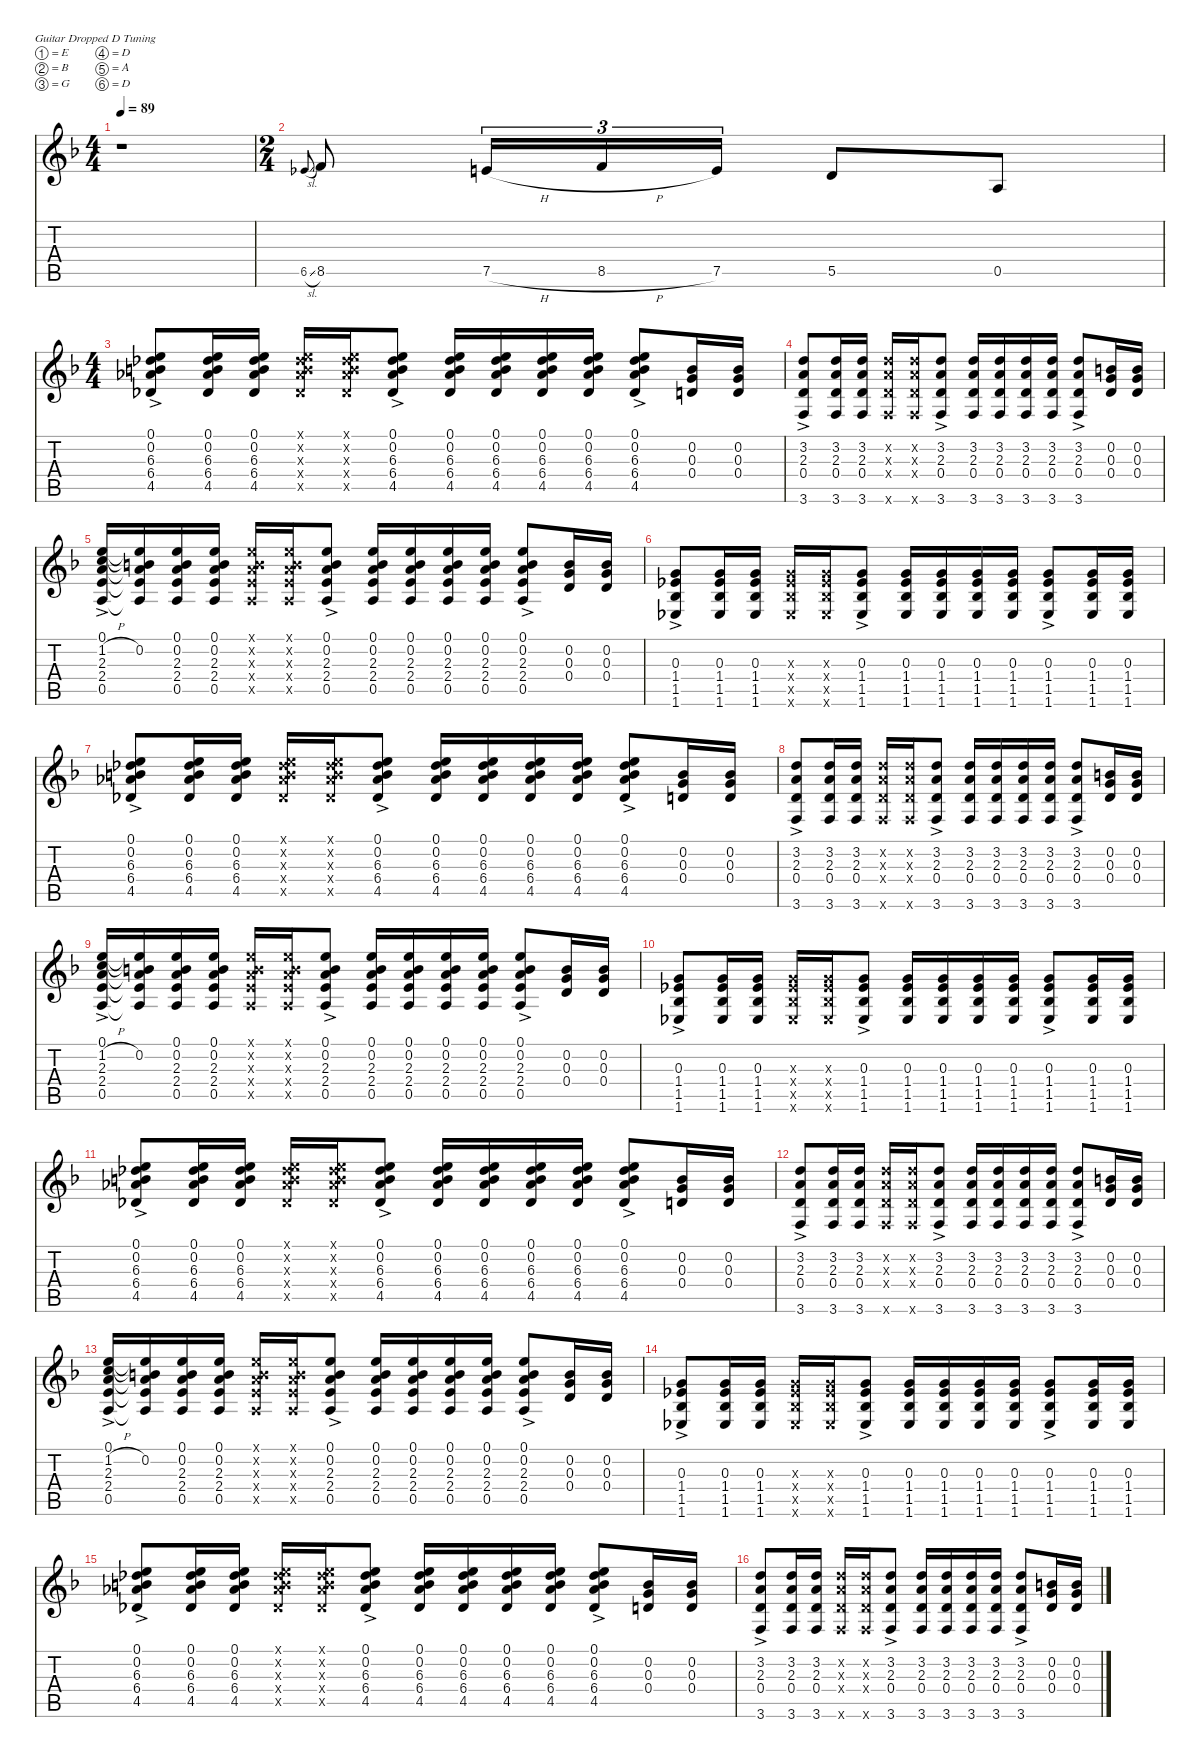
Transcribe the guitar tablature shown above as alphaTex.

\defaultSystemsLayout 4
\hideDynamics
\bracketExtendMode nobrackets
\singleTrackTrackNamePolicy hidden
\multiTrackTrackNamePolicy hidden
\firstSystemTrackNameMode fullname
\firstSystemTrackNameOrientation horizontal
\otherSystemsTrackNameOrientation horizontal
\track ("Guitar 1" "Guitar 1") {instrument distortionguitar}
\staff {score tabs}
\tuning (E4 B3 G3 D3 A2 D2)
\ts (4 4)
\beaming (8 2 2 2 2)
\tempo 89
\clef g2
\ks f
r.1{dy mf instrument distortionguitar beam Down} |
\ts (2 4)
\beaming (8 2 2 2 2)
6.5{sl acc b}.8{gr onbeat beam Up} 8.5{acc forcenatural}.8{dy f beam Up} 7.5{h acc forcenatural}.16{tu (3 2) beam Up} 8.5{h acc forcenatural}.16{tu (3 2) beam Up} 7.5{acc forcenatural}.16{tu (3 2) beam Up} 5.5{acc forcenatural}.8{beam Up} 0.5{acc forcenatural}.8{beam Up} |
\ts (4 4)
\beaming (8 2 2 2 2)
(0.1{ac acc forcenatural} 0.2{ac acc forcenatural} 6.3{ac acc b} 6.4{ac acc b} 4.5{ac acc b}).8{dy mp beam Up} (0.1{acc forcenatural} 0.2{acc forcenatural} 6.3{acc b} 6.4{acc b} 4.5{acc b}).16{dy mf beam Up} (0.1{acc forcenatural} 0.2{acc forcenatural} 6.3{acc b} 6.4{acc b} 4.5{acc b}).16{beam Up} (0.1{x acc forcenatural} 0.2{x acc forcenatural} 6.3{x acc b} 6.4{x acc b} 4.5{x acc b}).16{beam Up} (0.1{x acc forcenatural} 0.2{x acc forcenatural} 6.3{x acc b} 6.4{x acc b} 4.5{x acc b}).16{beam Up} (0.1{ac acc forcenatural} 0.2{ac acc forcenatural} 6.3{ac acc b} 6.4{ac acc b} 4.5{ac acc b}).8{beam Up} (0.1{acc forcenatural} 0.2{acc forcenatural} 6.3{acc b} 6.4{acc b} 4.5{acc b}).16{beam Up} (0.1{acc forcenatural} 0.2{acc forcenatural} 6.3{acc b} 6.4{acc b} 4.5{acc b}).16{beam Up} (0.1{acc forcenatural} 0.2{acc forcenatural} 6.3{acc b} 6.4{acc b} 4.5{acc b}).16{beam Up} (0.1{acc forcenatural} 0.2{acc forcenatural} 6.3{acc b} 6.4{acc b} 4.5{acc b}).16{beam Up} (0.1{ac acc forcenatural} 0.2{ac acc forcenatural} 6.3{ac acc b} 6.4{ac acc b} 4.5{ac acc b}).8{beam Up} (0.2{acc forcenatural} 0.3{acc forcenatural} 0.4{acc forcenatural}).16{beam Up} (0.2{acc forcenatural} 0.3{acc forcenatural} 0.4{acc forcenatural}).16{beam Up} |
(3.2{ac acc forcenatural} 2.3{ac acc forcenatural} 0.4{ac acc forcenatural} 3.6{ac acc forcenatural}).8{dy ff beam Up} (3.2{acc forcenatural} 2.3{acc forcenatural} 0.4{acc forcenatural} 3.6{acc forcenatural}).16{beam Up} (3.2{acc forcenatural} 2.3{acc forcenatural} 0.4{acc forcenatural} 3.6{acc forcenatural}).16{beam Up} (3.2{x acc forcenatural} 2.3{x acc forcenatural} 0.4{x acc forcenatural} 3.6{x acc forcenatural}).16{beam Up} (3.2{x acc forcenatural} 2.3{x acc forcenatural} 0.4{x acc forcenatural} 3.6{x acc forcenatural}).16{beam Up} (3.2{ac acc forcenatural} 2.3{ac acc forcenatural} 0.4{ac acc forcenatural} 3.6{ac acc forcenatural}).8{beam Up} (3.2{acc forcenatural} 2.3{acc forcenatural} 0.4{acc forcenatural} 3.6{acc forcenatural}).16{beam Up} (3.2{acc forcenatural} 2.3{acc forcenatural} 0.4{acc forcenatural} 3.6{acc forcenatural}).16{beam Up} (3.2{acc forcenatural} 2.3{acc forcenatural} 0.4{acc forcenatural} 3.6{acc forcenatural}).16{beam Up} (3.2{acc forcenatural} 2.3{acc forcenatural} 0.4{acc forcenatural} 3.6{acc forcenatural}).16{beam Up} (3.2{ac acc forcenatural} 2.3{ac acc forcenatural} 0.4{ac acc forcenatural} 3.6{ac acc forcenatural}).8{beam Up} (0.2{acc forcenatural} 0.3{acc forcenatural} 0.4{acc forcenatural}).16{beam Up} (0.2{acc forcenatural} 0.3{acc forcenatural} 0.4{acc forcenatural}).16{beam Up} |
(0.1{ac acc forcenatural} 1.2{h ac acc forcenatural} 2.3{ac acc forcenatural} 2.4{ac acc forcenatural} 0.5{ac acc forcenatural}).16{beam Up} (0.1{t acc forcenatural} 0.2{acc forcenatural} 2.3{t acc forcenatural} 2.4{t acc forcenatural} 0.5{t acc forcenatural}).16{beam Up} (0.1{acc forcenatural} 0.2{acc forcenatural} 2.3{acc forcenatural} 2.4{acc forcenatural} 0.5{acc forcenatural}).16{beam Up} (0.1{acc forcenatural} 0.2{acc forcenatural} 2.3{acc forcenatural} 2.4{acc forcenatural} 0.5{acc forcenatural}).16{beam Up} (0.1{x acc forcenatural} 0.2{x acc forcenatural} 2.3{x acc forcenatural} 2.4{x acc forcenatural} 0.5{x acc forcenatural}).16{beam Up} (0.1{x acc forcenatural} 0.2{x acc forcenatural} 2.3{x acc forcenatural} 2.4{x acc forcenatural} 0.5{x acc forcenatural}).16{beam Up} (0.1{ac acc forcenatural} 0.2{ac acc forcenatural} 2.3{ac acc forcenatural} 2.4{ac acc forcenatural} 0.5{ac acc forcenatural}).8{beam Up} (0.1{acc forcenatural} 0.2{acc forcenatural} 2.3{acc forcenatural} 2.4{acc forcenatural} 0.5{acc forcenatural}).16{beam Up} (0.1{acc forcenatural} 0.2{acc forcenatural} 2.3{acc forcenatural} 2.4{acc forcenatural} 0.5{acc forcenatural}).16{beam Up} (0.1{acc forcenatural} 0.2{acc forcenatural} 2.3{acc forcenatural} 2.4{acc forcenatural} 0.5{acc forcenatural}).16{beam Up} (0.1{acc forcenatural} 0.2{acc forcenatural} 2.3{acc forcenatural} 2.4{acc forcenatural} 0.5{acc forcenatural}).16{beam Up} (0.1{ac acc forcenatural} 0.2{ac acc forcenatural} 2.3{ac acc forcenatural} 2.4{ac acc forcenatural} 0.5{ac acc forcenatural}).8{beam Up} (0.2{acc forcenatural} 0.3{acc forcenatural} 0.4{acc forcenatural}).16{beam Up} (0.2{acc forcenatural} 0.3{acc forcenatural} 0.4{acc forcenatural}).16{beam Up} |
(0.3{ac acc forcenatural} 1.4{ac acc b} 1.5{ac acc b} 1.6{ac acc b}).8{beam Up} (0.3{acc forcenatural} 1.4{acc b} 1.5{acc b} 1.6{acc b}).16{beam Up} (0.3{acc forcenatural} 1.4{acc b} 1.5{acc b} 1.6{acc b}).16{beam Up} (0.3{x acc forcenatural} 1.4{x acc b} 1.5{x acc b} 1.6{x acc b}).16{beam Up} (0.3{x acc forcenatural} 1.4{x acc b} 1.5{x acc b} 1.6{x acc b}).16{beam Up} (0.3{ac acc forcenatural} 1.4{ac acc b} 1.5{ac acc b} 1.6{ac acc b}).8{beam Up} (0.3{acc forcenatural} 1.4{acc b} 1.5{acc b} 1.6{acc b}).16{beam Up} (0.3{acc forcenatural} 1.4{acc b} 1.5{acc b} 1.6{acc b}).16{beam Up} (0.3{acc forcenatural} 1.4{acc b} 1.5{acc b} 1.6{acc b}).16{beam Up} (0.3{acc forcenatural} 1.4{acc b} 1.5{acc b} 1.6{acc b}).16{beam Up} (0.3{ac acc forcenatural} 1.4{ac acc b} 1.5{ac acc b} 1.6{ac acc b}).8{beam Up} (0.3{acc forcenatural} 1.4{acc b} 1.5{acc b} 1.6{acc b}).16{beam Up} (0.3{acc forcenatural} 1.4{acc b} 1.5{acc b} 1.6{acc b}).16{beam Up} |
(0.1{ac acc forcenatural} 0.2{ac acc forcenatural} 6.3{ac acc b} 6.4{ac acc b} 4.5{ac acc b}).8{dy mp beam Up} (0.1{acc forcenatural} 0.2{acc forcenatural} 6.3{acc b} 6.4{acc b} 4.5{acc b}).16{dy mf beam Up} (0.1{acc forcenatural} 0.2{acc forcenatural} 6.3{acc b} 6.4{acc b} 4.5{acc b}).16{beam Up} (0.1{x acc forcenatural} 0.2{x acc forcenatural} 6.3{x acc b} 6.4{x acc b} 4.5{x acc b}).16{beam Up} (0.1{x acc forcenatural} 0.2{x acc forcenatural} 6.3{x acc b} 6.4{x acc b} 4.5{x acc b}).16{beam Up} (0.1{ac acc forcenatural} 0.2{ac acc forcenatural} 6.3{ac acc b} 6.4{ac acc b} 4.5{ac acc b}).8{beam Up} (0.1{acc forcenatural} 0.2{acc forcenatural} 6.3{acc b} 6.4{acc b} 4.5{acc b}).16{beam Up} (0.1{acc forcenatural} 0.2{acc forcenatural} 6.3{acc b} 6.4{acc b} 4.5{acc b}).16{beam Up} (0.1{acc forcenatural} 0.2{acc forcenatural} 6.3{acc b} 6.4{acc b} 4.5{acc b}).16{beam Up} (0.1{acc forcenatural} 0.2{acc forcenatural} 6.3{acc b} 6.4{acc b} 4.5{acc b}).16{beam Up} (0.1{ac acc forcenatural} 0.2{ac acc forcenatural} 6.3{ac acc b} 6.4{ac acc b} 4.5{ac acc b}).8{beam Up} (0.2{acc forcenatural} 0.3{acc forcenatural} 0.4{acc forcenatural}).16{beam Up} (0.2{acc forcenatural} 0.3{acc forcenatural} 0.4{acc forcenatural}).16{beam Up} |
(3.2{ac acc forcenatural} 2.3{ac acc forcenatural} 0.4{ac acc forcenatural} 3.6{ac acc forcenatural}).8{dy ff beam Up} (3.2{acc forcenatural} 2.3{acc forcenatural} 0.4{acc forcenatural} 3.6{acc forcenatural}).16{beam Up} (3.2{acc forcenatural} 2.3{acc forcenatural} 0.4{acc forcenatural} 3.6{acc forcenatural}).16{beam Up} (3.2{x acc forcenatural} 2.3{x acc forcenatural} 0.4{x acc forcenatural} 3.6{x acc forcenatural}).16{beam Up} (3.2{x acc forcenatural} 2.3{x acc forcenatural} 0.4{x acc forcenatural} 3.6{x acc forcenatural}).16{beam Up} (3.2{ac acc forcenatural} 2.3{ac acc forcenatural} 0.4{ac acc forcenatural} 3.6{ac acc forcenatural}).8{beam Up} (3.2{acc forcenatural} 2.3{acc forcenatural} 0.4{acc forcenatural} 3.6{acc forcenatural}).16{beam Up} (3.2{acc forcenatural} 2.3{acc forcenatural} 0.4{acc forcenatural} 3.6{acc forcenatural}).16{beam Up} (3.2{acc forcenatural} 2.3{acc forcenatural} 0.4{acc forcenatural} 3.6{acc forcenatural}).16{beam Up} (3.2{acc forcenatural} 2.3{acc forcenatural} 0.4{acc forcenatural} 3.6{acc forcenatural}).16{beam Up} (3.2{ac acc forcenatural} 2.3{ac acc forcenatural} 0.4{ac acc forcenatural} 3.6{ac acc forcenatural}).8{beam Up} (0.2{acc forcenatural} 0.3{acc forcenatural} 0.4{acc forcenatural}).16{beam Up} (0.2{acc forcenatural} 0.3{acc forcenatural} 0.4{acc forcenatural}).16{beam Up} |
(0.1{ac acc forcenatural} 1.2{h ac acc forcenatural} 2.3{ac acc forcenatural} 2.4{ac acc forcenatural} 0.5{ac acc forcenatural}).16{beam Up} (0.1{t acc forcenatural} 0.2{acc forcenatural} 2.3{t acc forcenatural} 2.4{t acc forcenatural} 0.5{t acc forcenatural}).16{beam Up} (0.1{acc forcenatural} 0.2{acc forcenatural} 2.3{acc forcenatural} 2.4{acc forcenatural} 0.5{acc forcenatural}).16{beam Up} (0.1{acc forcenatural} 0.2{acc forcenatural} 2.3{acc forcenatural} 2.4{acc forcenatural} 0.5{acc forcenatural}).16{beam Up} (0.1{x acc forcenatural} 0.2{x acc forcenatural} 2.3{x acc forcenatural} 2.4{x acc forcenatural} 0.5{x acc forcenatural}).16{beam Up} (0.1{x acc forcenatural} 0.2{x acc forcenatural} 2.3{x acc forcenatural} 2.4{x acc forcenatural} 0.5{x acc forcenatural}).16{beam Up} (0.1{ac acc forcenatural} 0.2{ac acc forcenatural} 2.3{ac acc forcenatural} 2.4{ac acc forcenatural} 0.5{ac acc forcenatural}).8{beam Up} (0.1{acc forcenatural} 0.2{acc forcenatural} 2.3{acc forcenatural} 2.4{acc forcenatural} 0.5{acc forcenatural}).16{beam Up} (0.1{acc forcenatural} 0.2{acc forcenatural} 2.3{acc forcenatural} 2.4{acc forcenatural} 0.5{acc forcenatural}).16{beam Up} (0.1{acc forcenatural} 0.2{acc forcenatural} 2.3{acc forcenatural} 2.4{acc forcenatural} 0.5{acc forcenatural}).16{beam Up} (0.1{acc forcenatural} 0.2{acc forcenatural} 2.3{acc forcenatural} 2.4{acc forcenatural} 0.5{acc forcenatural}).16{beam Up} (0.1{ac acc forcenatural} 0.2{ac acc forcenatural} 2.3{ac acc forcenatural} 2.4{ac acc forcenatural} 0.5{ac acc forcenatural}).8{beam Up} (0.2{acc forcenatural} 0.3{acc forcenatural} 0.4{acc forcenatural}).16{beam Up} (0.2{acc forcenatural} 0.3{acc forcenatural} 0.4{acc forcenatural}).16{beam Up} |
(0.3{ac acc forcenatural} 1.4{ac acc b} 1.5{ac acc b} 1.6{ac acc b}).8{beam Up} (0.3{acc forcenatural} 1.4{acc b} 1.5{acc b} 1.6{acc b}).16{beam Up} (0.3{acc forcenatural} 1.4{acc b} 1.5{acc b} 1.6{acc b}).16{beam Up} (0.3{x acc forcenatural} 1.4{x acc b} 1.5{x acc b} 1.6{x acc b}).16{beam Up} (0.3{x acc forcenatural} 1.4{x acc b} 1.5{x acc b} 1.6{x acc b}).16{beam Up} (0.3{ac acc forcenatural} 1.4{ac acc b} 1.5{ac acc b} 1.6{ac acc b}).8{beam Up} (0.3{acc forcenatural} 1.4{acc b} 1.5{acc b} 1.6{acc b}).16{beam Up} (0.3{acc forcenatural} 1.4{acc b} 1.5{acc b} 1.6{acc b}).16{beam Up} (0.3{acc forcenatural} 1.4{acc b} 1.5{acc b} 1.6{acc b}).16{beam Up} (0.3{acc forcenatural} 1.4{acc b} 1.5{acc b} 1.6{acc b}).16{beam Up} (0.3{ac acc forcenatural} 1.4{ac acc b} 1.5{ac acc b} 1.6{ac acc b}).8{beam Up} (0.3{acc forcenatural} 1.4{acc b} 1.5{acc b} 1.6{acc b}).16{beam Up} (0.3{acc forcenatural} 1.4{acc b} 1.5{acc b} 1.6{acc b}).16{beam Up} |
(0.1{ac acc forcenatural} 0.2{ac acc forcenatural} 6.3{ac acc b} 6.4{ac acc b} 4.5{ac acc b}).8{dy mp beam Up} (0.1{acc forcenatural} 0.2{acc forcenatural} 6.3{acc b} 6.4{acc b} 4.5{acc b}).16{dy mf beam Up} (0.1{acc forcenatural} 0.2{acc forcenatural} 6.3{acc b} 6.4{acc b} 4.5{acc b}).16{beam Up} (0.1{x acc forcenatural} 0.2{x acc forcenatural} 6.3{x acc b} 6.4{x acc b} 4.5{x acc b}).16{beam Up} (0.1{x acc forcenatural} 0.2{x acc forcenatural} 6.3{x acc b} 6.4{x acc b} 4.5{x acc b}).16{beam Up} (0.1{ac acc forcenatural} 0.2{ac acc forcenatural} 6.3{ac acc b} 6.4{ac acc b} 4.5{ac acc b}).8{beam Up} (0.1{acc forcenatural} 0.2{acc forcenatural} 6.3{acc b} 6.4{acc b} 4.5{acc b}).16{beam Up} (0.1{acc forcenatural} 0.2{acc forcenatural} 6.3{acc b} 6.4{acc b} 4.5{acc b}).16{beam Up} (0.1{acc forcenatural} 0.2{acc forcenatural} 6.3{acc b} 6.4{acc b} 4.5{acc b}).16{beam Up} (0.1{acc forcenatural} 0.2{acc forcenatural} 6.3{acc b} 6.4{acc b} 4.5{acc b}).16{beam Up} (0.1{ac acc forcenatural} 0.2{ac acc forcenatural} 6.3{ac acc b} 6.4{ac acc b} 4.5{ac acc b}).8{beam Up} (0.2{acc forcenatural} 0.3{acc forcenatural} 0.4{acc forcenatural}).16{beam Up} (0.2{acc forcenatural} 0.3{acc forcenatural} 0.4{acc forcenatural}).16{beam Up} |
(3.2{ac acc forcenatural} 2.3{ac acc forcenatural} 0.4{ac acc forcenatural} 3.6{ac acc forcenatural}).8{dy ff beam Up} (3.2{acc forcenatural} 2.3{acc forcenatural} 0.4{acc forcenatural} 3.6{acc forcenatural}).16{beam Up} (3.2{acc forcenatural} 2.3{acc forcenatural} 0.4{acc forcenatural} 3.6{acc forcenatural}).16{beam Up} (3.2{x acc forcenatural} 2.3{x acc forcenatural} 0.4{x acc forcenatural} 3.6{x acc forcenatural}).16{beam Up} (3.2{x acc forcenatural} 2.3{x acc forcenatural} 0.4{x acc forcenatural} 3.6{x acc forcenatural}).16{beam Up} (3.2{ac acc forcenatural} 2.3{ac acc forcenatural} 0.4{ac acc forcenatural} 3.6{ac acc forcenatural}).8{beam Up} (3.2{acc forcenatural} 2.3{acc forcenatural} 0.4{acc forcenatural} 3.6{acc forcenatural}).16{beam Up} (3.2{acc forcenatural} 2.3{acc forcenatural} 0.4{acc forcenatural} 3.6{acc forcenatural}).16{beam Up} (3.2{acc forcenatural} 2.3{acc forcenatural} 0.4{acc forcenatural} 3.6{acc forcenatural}).16{beam Up} (3.2{acc forcenatural} 2.3{acc forcenatural} 0.4{acc forcenatural} 3.6{acc forcenatural}).16{beam Up} (3.2{ac acc forcenatural} 2.3{ac acc forcenatural} 0.4{ac acc forcenatural} 3.6{ac acc forcenatural}).8{beam Up} (0.2{acc forcenatural} 0.3{acc forcenatural} 0.4{acc forcenatural}).16{beam Up} (0.2{acc forcenatural} 0.3{acc forcenatural} 0.4{acc forcenatural}).16{beam Up} |
(0.1{ac acc forcenatural} 1.2{h ac acc forcenatural} 2.3{ac acc forcenatural} 2.4{ac acc forcenatural} 0.5{ac acc forcenatural}).16{beam Up} (0.1{t acc forcenatural} 0.2{acc forcenatural} 2.3{t acc forcenatural} 2.4{t acc forcenatural} 0.5{t acc forcenatural}).16{beam Up} (0.1{acc forcenatural} 0.2{acc forcenatural} 2.3{acc forcenatural} 2.4{acc forcenatural} 0.5{acc forcenatural}).16{beam Up} (0.1{acc forcenatural} 0.2{acc forcenatural} 2.3{acc forcenatural} 2.4{acc forcenatural} 0.5{acc forcenatural}).16{beam Up} (0.1{x acc forcenatural} 0.2{x acc forcenatural} 2.3{x acc forcenatural} 2.4{x acc forcenatural} 0.5{x acc forcenatural}).16{beam Up} (0.1{x acc forcenatural} 0.2{x acc forcenatural} 2.3{x acc forcenatural} 2.4{x acc forcenatural} 0.5{x acc forcenatural}).16{beam Up} (0.1{ac acc forcenatural} 0.2{ac acc forcenatural} 2.3{ac acc forcenatural} 2.4{ac acc forcenatural} 0.5{ac acc forcenatural}).8{beam Up} (0.1{acc forcenatural} 0.2{acc forcenatural} 2.3{acc forcenatural} 2.4{acc forcenatural} 0.5{acc forcenatural}).16{beam Up} (0.1{acc forcenatural} 0.2{acc forcenatural} 2.3{acc forcenatural} 2.4{acc forcenatural} 0.5{acc forcenatural}).16{beam Up} (0.1{acc forcenatural} 0.2{acc forcenatural} 2.3{acc forcenatural} 2.4{acc forcenatural} 0.5{acc forcenatural}).16{beam Up} (0.1{acc forcenatural} 0.2{acc forcenatural} 2.3{acc forcenatural} 2.4{acc forcenatural} 0.5{acc forcenatural}).16{beam Up} (0.1{ac acc forcenatural} 0.2{ac acc forcenatural} 2.3{ac acc forcenatural} 2.4{ac acc forcenatural} 0.5{ac acc forcenatural}).8{beam Up} (0.2{acc forcenatural} 0.3{acc forcenatural} 0.4{acc forcenatural}).16{beam Up} (0.2{acc forcenatural} 0.3{acc forcenatural} 0.4{acc forcenatural}).16{beam Up} |
(0.3{ac acc forcenatural} 1.4{ac acc b} 1.5{ac acc b} 1.6{ac acc b}).8{beam Up} (0.3{acc forcenatural} 1.4{acc b} 1.5{acc b} 1.6{acc b}).16{beam Up} (0.3{acc forcenatural} 1.4{acc b} 1.5{acc b} 1.6{acc b}).16{beam Up} (0.3{x acc forcenatural} 1.4{x acc b} 1.5{x acc b} 1.6{x acc b}).16{beam Up} (0.3{x acc forcenatural} 1.4{x acc b} 1.5{x acc b} 1.6{x acc b}).16{beam Up} (0.3{ac acc forcenatural} 1.4{ac acc b} 1.5{ac acc b} 1.6{ac acc b}).8{beam Up} (0.3{acc forcenatural} 1.4{acc b} 1.5{acc b} 1.6{acc b}).16{beam Up} (0.3{acc forcenatural} 1.4{acc b} 1.5{acc b} 1.6{acc b}).16{beam Up} (0.3{acc forcenatural} 1.4{acc b} 1.5{acc b} 1.6{acc b}).16{beam Up} (0.3{acc forcenatural} 1.4{acc b} 1.5{acc b} 1.6{acc b}).16{beam Up} (0.3{ac acc forcenatural} 1.4{ac acc b} 1.5{ac acc b} 1.6{ac acc b}).8{beam Up} (0.3{acc forcenatural} 1.4{acc b} 1.5{acc b} 1.6{acc b}).16{beam Up} (0.3{acc forcenatural} 1.4{acc b} 1.5{acc b} 1.6{acc b}).16{beam Up} |
(0.1{ac acc forcenatural} 0.2{ac acc forcenatural} 6.3{ac acc b} 6.4{ac acc b} 4.5{ac acc b}).8{dy mp beam Up} (0.1{acc forcenatural} 0.2{acc forcenatural} 6.3{acc b} 6.4{acc b} 4.5{acc b}).16{dy mf beam Up} (0.1{acc forcenatural} 0.2{acc forcenatural} 6.3{acc b} 6.4{acc b} 4.5{acc b}).16{beam Up} (0.1{x acc forcenatural} 0.2{x acc forcenatural} 6.3{x acc b} 6.4{x acc b} 4.5{x acc b}).16{beam Up} (0.1{x acc forcenatural} 0.2{x acc forcenatural} 6.3{x acc b} 6.4{x acc b} 4.5{x acc b}).16{beam Up} (0.1{ac acc forcenatural} 0.2{ac acc forcenatural} 6.3{ac acc b} 6.4{ac acc b} 4.5{ac acc b}).8{beam Up} (0.1{acc forcenatural} 0.2{acc forcenatural} 6.3{acc b} 6.4{acc b} 4.5{acc b}).16{beam Up} (0.1{acc forcenatural} 0.2{acc forcenatural} 6.3{acc b} 6.4{acc b} 4.5{acc b}).16{beam Up} (0.1{acc forcenatural} 0.2{acc forcenatural} 6.3{acc b} 6.4{acc b} 4.5{acc b}).16{beam Up} (0.1{acc forcenatural} 0.2{acc forcenatural} 6.3{acc b} 6.4{acc b} 4.5{acc b}).16{beam Up} (0.1{ac acc forcenatural} 0.2{ac acc forcenatural} 6.3{ac acc b} 6.4{ac acc b} 4.5{ac acc b}).8{beam Up} (0.2{acc forcenatural} 0.3{acc forcenatural} 0.4{acc forcenatural}).16{beam Up} (0.2{acc forcenatural} 0.3{acc forcenatural} 0.4{acc forcenatural}).16{beam Up} |
(3.2{ac acc forcenatural} 2.3{ac acc forcenatural} 0.4{ac acc forcenatural} 3.6{ac acc forcenatural}).8{dy ff beam Up} (3.2{acc forcenatural} 2.3{acc forcenatural} 0.4{acc forcenatural} 3.6{acc forcenatural}).16{beam Up} (3.2{acc forcenatural} 2.3{acc forcenatural} 0.4{acc forcenatural} 3.6{acc forcenatural}).16{beam Up} (3.2{x acc forcenatural} 2.3{x acc forcenatural} 0.4{x acc forcenatural} 3.6{x acc forcenatural}).16{beam Up} (3.2{x acc forcenatural} 2.3{x acc forcenatural} 0.4{x acc forcenatural} 3.6{x acc forcenatural}).16{beam Up} (3.2{ac acc forcenatural} 2.3{ac acc forcenatural} 0.4{ac acc forcenatural} 3.6{ac acc forcenatural}).8{beam Up} (3.2{acc forcenatural} 2.3{acc forcenatural} 0.4{acc forcenatural} 3.6{acc forcenatural}).16{beam Up} (3.2{acc forcenatural} 2.3{acc forcenatural} 0.4{acc forcenatural} 3.6{acc forcenatural}).16{beam Up} (3.2{acc forcenatural} 2.3{acc forcenatural} 0.4{acc forcenatural} 3.6{acc forcenatural}).16{beam Up} (3.2{acc forcenatural} 2.3{acc forcenatural} 0.4{acc forcenatural} 3.6{acc forcenatural}).16{beam Up} (3.2{ac acc forcenatural} 2.3{ac acc forcenatural} 0.4{ac acc forcenatural} 3.6{ac acc forcenatural}).8{beam Up} (0.2{acc forcenatural} 0.3{acc forcenatural} 0.4{acc forcenatural}).16{beam Up} (0.2{acc forcenatural} 0.3{acc forcenatural} 0.4{acc forcenatural}).16{beam Up}
